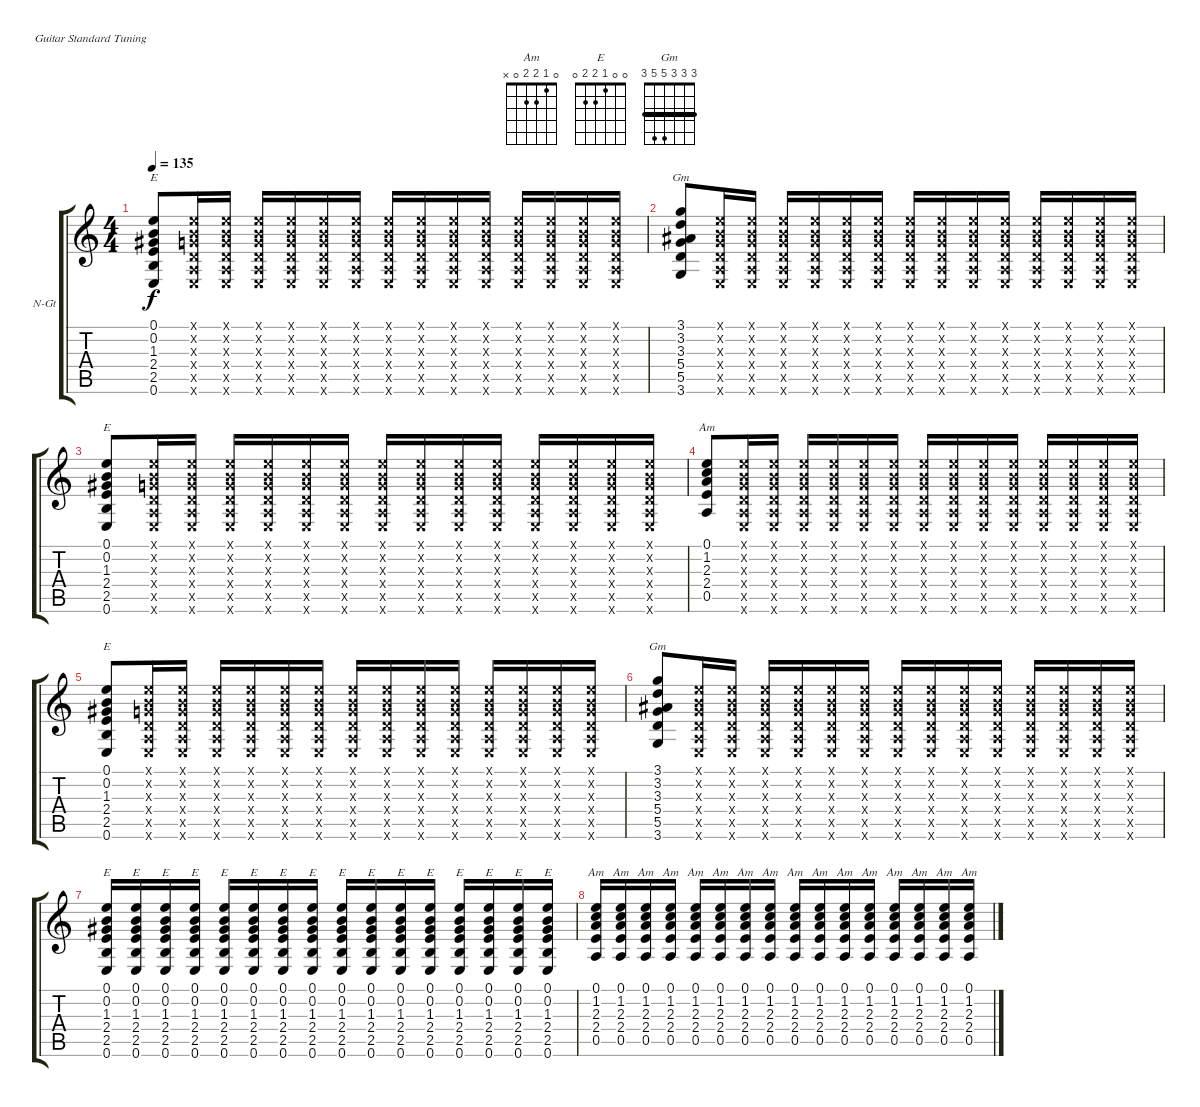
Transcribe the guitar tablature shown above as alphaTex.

\bracketExtendMode groupsimilarinstruments
\firstSystemTrackNameOrientation horizontal
\otherSystemsTrackNameOrientation horizontal
\track ("Gabriela" "N-Gt") {instrument acousticguitarnylon}
\staff {score tabs}
\tuning (E4 B3 G3 D3 A2 E2)
\chord ("Am" 0 1 2 2 0 x)
\chord ("E" 0 0 1 2 2 0)
\chord ("Gm" 3 3 3 5 5 3) {barre (3 3 3)}
\ts (4 4)
\tempo 135
\clef g2
\ks c
(0.1 0.2 1.3 2.4 2.5 0.6).8{ch "E" dy f} (0.1{x} 0.2{x} 0.3{x} 0.4{x} 0.5{x} 0.6{x}).16 (0.1{x} 0.2{x} 0.3{x} 0.4{x} 0.5{x} 0.6{x}).16 (0.1{x} 0.2{x} 0.3{x} 0.4{x} 0.5{x} 0.6{x}).16 (0.1{x} 0.2{x} 0.3{x} 0.4{x} 0.5{x} 0.6{x}).16 (0.1{x} 0.2{x} 0.3{x} 0.4{x} 0.5{x} 0.6{x}).16 (0.1{x} 0.2{x} 0.3{x} 0.4{x} 0.5{x} 0.6{x}).16 (0.1{x} 0.2{x} 0.3{x} 0.4{x} 0.5{x} 0.6{x}).16 (0.1{x} 0.2{x} 0.3{x} 0.4{x} 0.5{x} 0.6{x}).16 (0.1{x} 0.2{x} 0.3{x} 0.4{x} 0.5{x} 0.6{x}).16 (0.1{x} 0.2{x} 0.3{x} 0.4{x} 0.5{x} 0.6{x}).16 (0.1{x} 0.2{x} 0.3{x} 0.4{x} 0.5{x} 0.6{x}).16 (0.1{x} 0.2{x} 0.3{x} 0.4{x} 0.5{x} 0.6{x}).16 (0.1{x} 0.2{x} 0.3{x} 0.4{x} 0.5{x} 0.6{x}).16 (0.1{x} 0.2{x} 0.3{x} 0.4{x} 0.5{x} 0.6{x}).16 |
(3.1 3.2 3.3 5.4 5.5 3.6).8{ch "Gm"} (0.1{x} 0.2{x} 0.3{x} 0.4{x} 0.5{x} 0.6{x}).16 (0.1{x} 0.2{x} 0.3{x} 0.4{x} 0.5{x} 0.6{x}).16 (0.1{x} 0.2{x} 0.3{x} 0.4{x} 0.5{x} 0.6{x}).16 (0.1{x} 0.2{x} 0.3{x} 0.4{x} 0.5{x} 0.6{x}).16 (0.1{x} 0.2{x} 0.3{x} 0.4{x} 0.5{x} 0.6{x}).16 (0.1{x} 0.2{x} 0.3{x} 0.4{x} 0.5{x} 0.6{x}).16 (0.1{x} 0.2{x} 0.3{x} 0.4{x} 0.5{x} 0.6{x}).16 (0.1{x} 0.2{x} 0.3{x} 0.4{x} 0.5{x} 0.6{x}).16 (0.1{x} 0.2{x} 0.3{x} 0.4{x} 0.5{x} 0.6{x}).16 (0.1{x} 0.2{x} 0.3{x} 0.4{x} 0.5{x} 0.6{x}).16 (0.1{x} 0.2{x} 0.3{x} 0.4{x} 0.5{x} 0.6{x}).16 (0.1{x} 0.2{x} 0.3{x} 0.4{x} 0.5{x} 0.6{x}).16 (0.1{x} 0.2{x} 0.3{x} 0.4{x} 0.5{x} 0.6{x}).16 (0.1{x} 0.2{x} 0.3{x} 0.4{x} 0.5{x} 0.6{x}).16 |
(0.1 0.2 1.3 2.4 2.5 0.6).8{ch "E"} (0.1{x} 0.2{x} 0.3{x} 0.4{x} 0.5{x} 0.6{x}).16 (0.1{x} 0.2{x} 0.3{x} 0.4{x} 0.5{x} 0.6{x}).16 (0.1{x} 0.2{x} 0.3{x} 0.4{x} 0.5{x} 0.6{x}).16 (0.1{x} 0.2{x} 0.3{x} 0.4{x} 0.5{x} 0.6{x}).16 (0.1{x} 0.2{x} 0.3{x} 0.4{x} 0.5{x} 0.6{x}).16 (0.1{x} 0.2{x} 0.3{x} 0.4{x} 0.5{x} 0.6{x}).16 (0.1{x} 0.2{x} 0.3{x} 0.4{x} 0.5{x} 0.6{x}).16 (0.1{x} 0.2{x} 0.3{x} 0.4{x} 0.5{x} 0.6{x}).16 (0.1{x} 0.2{x} 0.3{x} 0.4{x} 0.5{x} 0.6{x}).16 (0.1{x} 0.2{x} 0.3{x} 0.4{x} 0.5{x} 0.6{x}).16 (0.1{x} 0.2{x} 0.3{x} 0.4{x} 0.5{x} 0.6{x}).16 (0.1{x} 0.2{x} 0.3{x} 0.4{x} 0.5{x} 0.6{x}).16 (0.1{x} 0.2{x} 0.3{x} 0.4{x} 0.5{x} 0.6{x}).16 (0.1{x} 0.2{x} 0.3{x} 0.4{x} 0.5{x} 0.6{x}).16 |
(0.1 1.2 2.3 2.4 0.5).8{ch "Am"} (0.1{x} 0.2{x} 0.3{x} 0.4{x} 0.5{x} 0.6{x}).16 (0.1{x} 0.2{x} 0.3{x} 0.4{x} 0.5{x} 0.6{x}).16 (0.1{x} 0.2{x} 0.3{x} 0.4{x} 0.5{x} 0.6{x}).16 (0.1{x} 0.2{x} 0.3{x} 0.4{x} 0.5{x} 0.6{x}).16 (0.1{x} 0.2{x} 0.3{x} 0.4{x} 0.5{x} 0.6{x}).16 (0.1{x} 0.2{x} 0.3{x} 0.4{x} 0.5{x} 0.6{x}).16 (0.1{x} 0.2{x} 0.3{x} 0.4{x} 0.5{x} 0.6{x}).16 (0.1{x} 0.2{x} 0.3{x} 0.4{x} 0.5{x} 0.6{x}).16 (0.1{x} 0.2{x} 0.3{x} 0.4{x} 0.5{x} 0.6{x}).16 (0.1{x} 0.2{x} 0.3{x} 0.4{x} 0.5{x} 0.6{x}).16 (0.1{x} 0.2{x} 0.3{x} 0.4{x} 0.5{x} 0.6{x}).16 (0.1{x} 0.2{x} 0.3{x} 0.4{x} 0.5{x} 0.6{x}).16 (0.1{x} 0.2{x} 0.3{x} 0.4{x} 0.5{x} 0.6{x}).16 (0.1{x} 0.2{x} 0.3{x} 0.4{x} 0.5{x} 0.6{x}).16 |
(0.1 0.2 1.3 2.4 2.5 0.6).8{ch "E"} (0.1{x} 0.2{x} 0.3{x} 0.4{x} 0.5{x} 0.6{x}).16 (0.1{x} 0.2{x} 0.3{x} 0.4{x} 0.5{x} 0.6{x}).16 (0.1{x} 0.2{x} 0.3{x} 0.4{x} 0.5{x} 0.6{x}).16 (0.1{x} 0.2{x} 0.3{x} 0.4{x} 0.5{x} 0.6{x}).16 (0.1{x} 0.2{x} 0.3{x} 0.4{x} 0.5{x} 0.6{x}).16 (0.1{x} 0.2{x} 0.3{x} 0.4{x} 0.5{x} 0.6{x}).16 (0.1{x} 0.2{x} 0.3{x} 0.4{x} 0.5{x} 0.6{x}).16 (0.1{x} 0.2{x} 0.3{x} 0.4{x} 0.5{x} 0.6{x}).16 (0.1{x} 0.2{x} 0.3{x} 0.4{x} 0.5{x} 0.6{x}).16 (0.1{x} 0.2{x} 0.3{x} 0.4{x} 0.5{x} 0.6{x}).16 (0.1{x} 0.2{x} 0.3{x} 0.4{x} 0.5{x} 0.6{x}).16 (0.1{x} 0.2{x} 0.3{x} 0.4{x} 0.5{x} 0.6{x}).16 (0.1{x} 0.2{x} 0.3{x} 0.4{x} 0.5{x} 0.6{x}).16 (0.1{x} 0.2{x} 0.3{x} 0.4{x} 0.5{x} 0.6{x}).16 |
(3.1 3.2 3.3 5.4 5.5 3.6).8{ch "Gm"} (0.1{x} 0.2{x} 0.3{x} 0.4{x} 0.5{x} 0.6{x}).16 (0.1{x} 0.2{x} 0.3{x} 0.4{x} 0.5{x} 0.6{x}).16 (0.1{x} 0.2{x} 0.3{x} 0.4{x} 0.5{x} 0.6{x}).16 (0.1{x} 0.2{x} 0.3{x} 0.4{x} 0.5{x} 0.6{x}).16 (0.1{x} 0.2{x} 0.3{x} 0.4{x} 0.5{x} 0.6{x}).16 (0.1{x} 0.2{x} 0.3{x} 0.4{x} 0.5{x} 0.6{x}).16 (0.1{x} 0.2{x} 0.3{x} 0.4{x} 0.5{x} 0.6{x}).16 (0.1{x} 0.2{x} 0.3{x} 0.4{x} 0.5{x} 0.6{x}).16 (0.1{x} 0.2{x} 0.3{x} 0.4{x} 0.5{x} 0.6{x}).16 (0.1{x} 0.2{x} 0.3{x} 0.4{x} 0.5{x} 0.6{x}).16 (0.1{x} 0.2{x} 0.3{x} 0.4{x} 0.5{x} 0.6{x}).16 (0.1{x} 0.2{x} 0.3{x} 0.4{x} 0.5{x} 0.6{x}).16 (0.1{x} 0.2{x} 0.3{x} 0.4{x} 0.5{x} 0.6{x}).16 (0.1{x} 0.2{x} 0.3{x} 0.4{x} 0.5{x} 0.6{x}).16 |
(0.1 0.2 1.3 2.4 2.5 0.6).16{ch "E"} (0.1 0.2 1.3 2.4 2.5 0.6).16{ch "E"} (0.1 0.2 1.3 2.4 2.5 0.6).16{ch "E"} (0.1 0.2 1.3 2.4 2.5 0.6).16{ch "E"} (0.1 0.2 1.3 2.4 2.5 0.6).16{ch "E"} (0.1 0.2 1.3 2.4 2.5 0.6).16{ch "E"} (0.1 0.2 1.3 2.4 2.5 0.6).16{ch "E"} (0.1 0.2 1.3 2.4 2.5 0.6).16{ch "E"} (0.1 0.2 1.3 2.4 2.5 0.6).16{ch "E"} (0.1 0.2 1.3 2.4 2.5 0.6).16{ch "E"} (0.1 0.2 1.3 2.4 2.5 0.6).16{ch "E"} (0.1 0.2 1.3 2.4 2.5 0.6).16{ch "E"} (0.1 0.2 1.3 2.4 2.5 0.6).16{ch "E"} (0.1 0.2 1.3 2.4 2.5 0.6).16{ch "E"} (0.1 0.2 1.3 2.4 2.5 0.6).16{ch "E"} (0.1 0.2 1.3 2.4 2.5 0.6).16{ch "E"} |
(0.1 1.2 2.3 2.4 0.5).16{ch "Am"} (0.1 1.2 2.3 2.4 0.5).16{ch "Am"} (0.1 1.2 2.3 2.4 0.5).16{ch "Am"} (0.1 1.2 2.3 2.4 0.5).16{ch "Am"} (0.1 1.2 2.3 2.4 0.5).16{ch "Am"} (0.1 1.2 2.3 2.4 0.5).16{ch "Am"} (0.1 1.2 2.3 2.4 0.5).16{ch "Am"} (0.1 1.2 2.3 2.4 0.5).16{ch "Am"} (0.1 1.2 2.3 2.4 0.5).16{ch "Am"} (0.1 1.2 2.3 2.4 0.5).16{ch "Am"} (0.1 1.2 2.3 2.4 0.5).16{ch "Am"} (0.1 1.2 2.3 2.4 0.5).16{ch "Am"} (0.1 1.2 2.3 2.4 0.5).16{ch "Am"} (0.1 1.2 2.3 2.4 0.5).16{ch "Am"} (0.1 1.2 2.3 2.4 0.5).16{ch "Am"} (0.1 1.2 2.3 2.4 0.5).16{ch "Am"}
